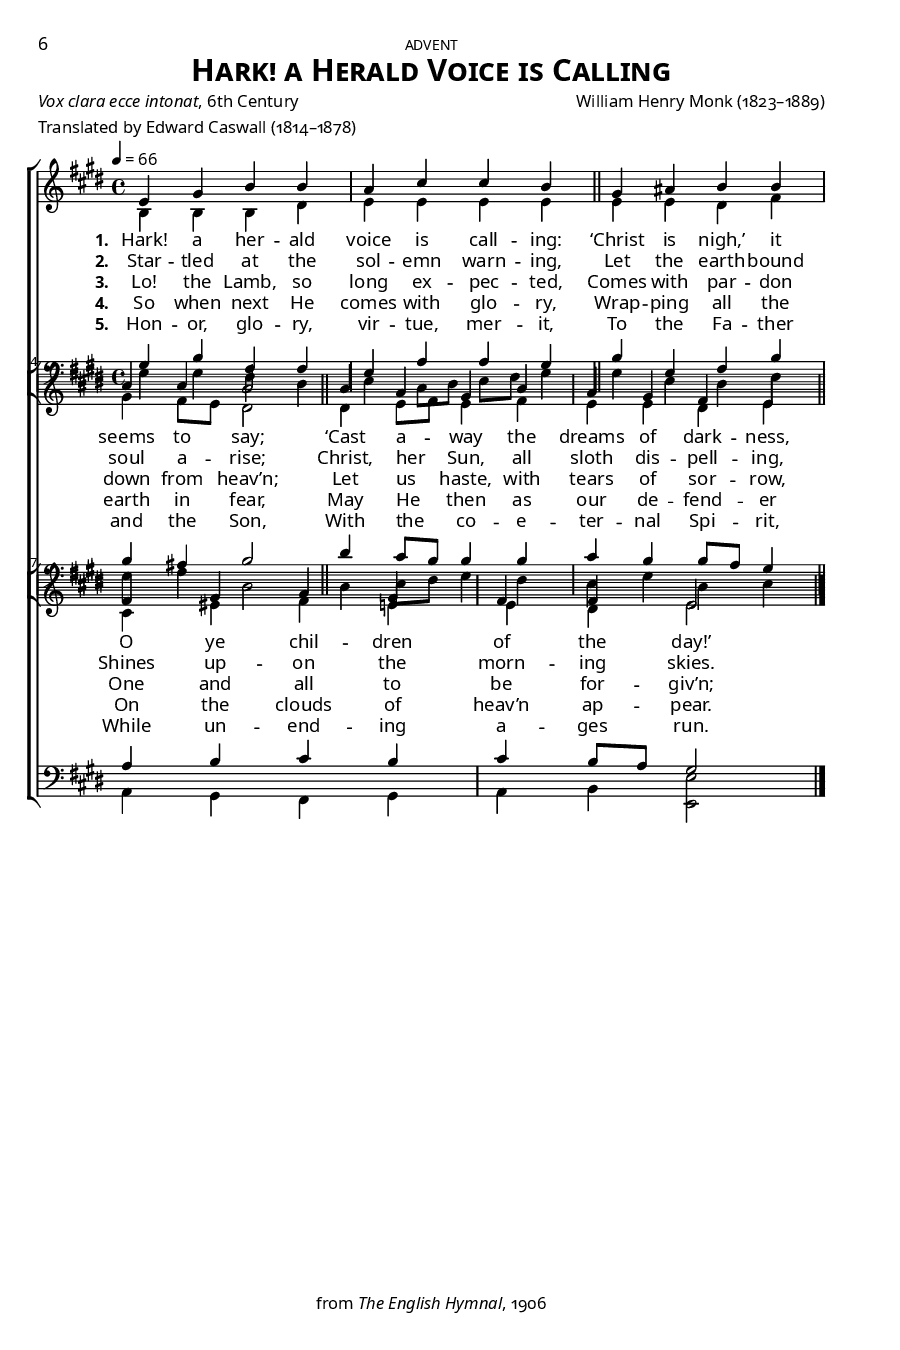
\version "2.14.2"
\include "util.ly"
\header {
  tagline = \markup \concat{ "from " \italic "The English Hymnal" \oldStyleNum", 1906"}

    title = \markup{\override #'(font-name . "Garamond Premier Pro Semibold"){ \abs-fontsize #15 \smallCapsOldStyle"Hark! a Herald Voice is Calling"}}
    poet = \markup\concat{\italic"Vox clara ecce intonat" \oldStyleNum", 6th Century"}
    meter = \markup\oldStyleNum"Translated by Edward Caswall (1814–1878)"
    composer = \markup\oldStyleNum"William Henry Monk (1823–1889)"
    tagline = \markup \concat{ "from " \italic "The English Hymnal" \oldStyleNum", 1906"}
  }
\paper {
  print-all-headers = ##f
  paper-height = 9\in
  paper-width = 6\in
  indent = 0\in
  %system-system-spacing = #'((basic-distance . 10) (padding . 0))
  score-markup-spacing =
    #'((basic-distance . 0)
       (minimum-distance . 0)
       (padding . 0)
       (stretchability . 50))
  system-system-spacing =
    #'((basic-distance . 0)
       (minimum-distance . 0)
       (padding . -5)
       (stretchability . 70))
  last-bottom-spacing =
    #'((basic-distance . 0)
       (minimum-distance . 0)
       (padding . -0.5)
       (stretchability . 0))
  ragged-last-bottom = ##t
  ragged-bottom = ##f
  two-sided = ##t
  inner-margin = 0.5\in
  outer-margin = 0.25\in
  top-margin = 0.25\in
  bottom-margin = 0.25\in
  first-page-number = #006
  print-first-page-number = ##t
  headerLine = \markup{\override #'(font-name . "Garamond Premier Pro") \smallCaps advent}
  oddHeaderMarkup = \markup\fill-line{
     \override #'(font-name . "Garamond Premier Pro")\abs-fontsize #8.5
     \combine 
        \fill-line{"" \on-the-fly #print-page-number-check-first
        \oldStylePageNum""
        }
        \fill-line{\headerLine}
  }
  evenHeaderMarkup = \markup {
     \override #'(font-name . "Garamond Premier Pro")\abs-fontsize #8.5
     \combine
        \on-the-fly #print-page-number-check-first
        \oldStylePageNum""
        \fill-line{\headerLine}
  }
}
#(set-global-staff-size 14.5) \paper{ #(define fonts (make-pango-font-tree "GoudyOlSt BT" "Garamond Premier Pro" "Garamond Premier Pro" (/ 14.5 20))) }








global = {
  \key e \major
  \time 4/4
  \autoBeamOff
  \override DynamicLineSpanner #'staff-padding = #0.0
  \override DynamicLineSpanner #'Y-extent = #'(-1 . 1)
}

sopMusic = \relative c' {
  \tempo 4 = 66
  e4 gis b b |
  a cis cis b \bar "||"
  gis ais b b |
  cis cis b2 \bar "||"
  
  b4 a gis b |
  a gis fis e \bar "||"
  fis gis a gis |
  fis fis e2 \bar "|."
}
sopWords = \lyricmode {
  
}

altoMusic = \relative c' {
  b4 b b dis |
  e e e e |
  e e dis fis |
  gis fis8[ e] dis2 |
  
  dis4 e8[ fis] e4 fis |
  e e dis e |
  cis eis fis e |
  e dis e2 \bar "|."
}
altoWords = \lyricmode {
  \dropLyricsV
  \set stanza = #"1. "
  Hark! a her -- ald voice is call -- ing:
  ‘Christ is nigh,’ it seems to say;
  \set associatedVoice = "altos"
  ‘Cast a -- way the dreams of dark -- ness,
  \unset associatedVoice
  O ye chil -- dren of the day!’
}
altoWordsII = \lyricmode {
  \dropLyricsV
%\markup\italic
  \set stanza = #"2. "
  Star -- tled at the sol -- emn warn -- ing,
  Let the earth -- bound soul a -- rise;
  \set associatedVoice = "altos"
  Christ, her Sun, all sloth dis -- pell -- ing,
  \unset associatedVoice
  Shines up -- on the morn -- ing skies.
}
altoWordsIII = \lyricmode {
  \dropLyricsV
  \set stanza = #"3. "
  Lo! the Lamb, so long ex -- pec -- ted,
  Comes with par -- don down from heav’n;
  \set associatedVoice = "altos"
  Let us haste, with tears of sor -- row,
  \unset associatedVoice
  One and all to be for -- giv’n;
}
altoWordsIV = \lyricmode {
  \dropLyricsV
  \set stanza = #"4. "
  So when next He comes with glo -- ry,
  Wrap -- ping all the earth in fear,
  \set associatedVoice = "altos"
  May He then as our de -- fend -- er
  \unset associatedVoice
  On the clouds of heav’n ap -- pear.
}
altoWordsV = \lyricmode {
  \dropLyricsV
  \set stanza = #"5. "
  Hon -- or, glo -- ry, vir -- tue, mer -- it,
  To the Fa -- ther and the Son,
  \set associatedVoice = "altos"
  With the co -- e -- ter -- nal Spi -- rit,
  \unset associatedVoice
  While un -- end -- ing a -- ges run.
}
altoWordsVI = \lyricmode {
  \set stanza = #"6. "
  \set ignoreMelismata = ##t
}
tenorMusic = \relative c' {
  gis4 b fis fis |
  e a a gis |
  b e, fis b |
  b ais b2 |
  
  dis4 cis8[ b] b4 b |
  cis b b8[ a] gis4 |
  a b cis b |
  cis b8[ a] gis2 \bar "|."
}
tenorWords = \lyricmode {

}

bassMusic = \relative c {
  e4 e dis b |
  cis a8[ b] cis[ dis] e4 |
  e cis b dis |
  e fis b,2 |
  
  b4 cis8[ dis] e4 dis |
  cis e b cis |
  a gis fis gis |
  a b <e e,>2 \bar "|."
}
bassWords = \lyricmode {

}

pianoRH = \relative c' {
  
}
pianoLH = \relative c' {
  
}

\score {
  <<
   \new ChoirStaff <<
    \new Staff = women <<
      \new Voice = "sopranos" { \voiceOne << \global \sopMusic >> }
      \new Voice = "altos" { \voiceTwo << \global \altoMusic >> }
    >>
    \new Lyrics \with { alignAboveContext = #"women" \override VerticalAxisGroup #'nonstaff-relatedstaff-spacing = #'((basic-distance . 1))} \lyricsto "sopranos" \sopWords
   \new Staff = men <<
      \clef bass
      \new Voice = "tenors" { \voiceOne << \global \tenorMusic >> }
      \new Voice = "basses" { \voiceTwo << \global \bassMusic >> }
    >>
    \new Lyrics = "altosVI"  \with { alignBelowContext = #"women" \override VerticalAxisGroup #'nonstaff-relatedstaff-spacing = #'((basic-distance . 1))} \lyricsto "sopranos" \altoWordsVI
    \new Lyrics = "altosV"  \with { alignBelowContext = #"women" \override VerticalAxisGroup #'nonstaff-relatedstaff-spacing = #'((basic-distance . 1))} \lyricsto "sopranos" \altoWordsV
    \new Lyrics = "altosIV"  \with { alignBelowContext = #"women" \override VerticalAxisGroup #'nonstaff-relatedstaff-spacing = #'((basic-distance . 1))} \lyricsto "sopranos" \altoWordsIV
    \new Lyrics = "altosIII"  \with { alignBelowContext = #"women" \override VerticalAxisGroup #'nonstaff-relatedstaff-spacing = #'((basic-distance . 1))} \lyricsto "sopranos" \altoWordsIII
    \new Lyrics = "altosII"  \with { alignBelowContext = #"women" \override VerticalAxisGroup #'nonstaff-relatedstaff-spacing = #'((basic-distance . 1))} \lyricsto "sopranos" \altoWordsII
    \new Lyrics = "altos"  \with { alignBelowContext = #"women" \override VerticalAxisGroup #'nonstaff-relatedstaff-spacing = #'((basic-distance . 1))} \lyricsto "sopranos" \altoWords
    \new Lyrics \with { alignAboveContext = #"men" \override VerticalAxisGroup #'nonstaff-relatedstaff-spacing = #'((basic-distance . 1)) } \lyricsto "tenors" \tenorWords
    \new Lyrics \with { alignBelowContext = #"men" \override VerticalAxisGroup #'nonstaff-relatedstaff-spacing = #'((basic-distance . 1)) } \lyricsto "basses" \bassWords
  >>
%    \new PianoStaff << \new Staff { \new Voice { \pianoRH } } \new Staff { \clef "bass" \pianoLH } >>
  >>
  \layout {
    \context {
      \Score
      %\override SpacingSpanner #'base-shortest-duration = #(ly:make-moment 1 8)
      %\override SpacingSpanner #'common-shortest-duration = #(ly:make-moment 1 4)
    }
    \context {
      % Remove all empty staves
      % \Staff \RemoveEmptyStaves \override VerticalAxisGroup #'remove-first = ##t
    }
  }
  
  \midi {
    \tempo 4 = 66
    \set Staff.midiInstrument = "flute"
  
    \context {
      \Voice
      \remove "Dynamic_performer"
    }
  }
}
